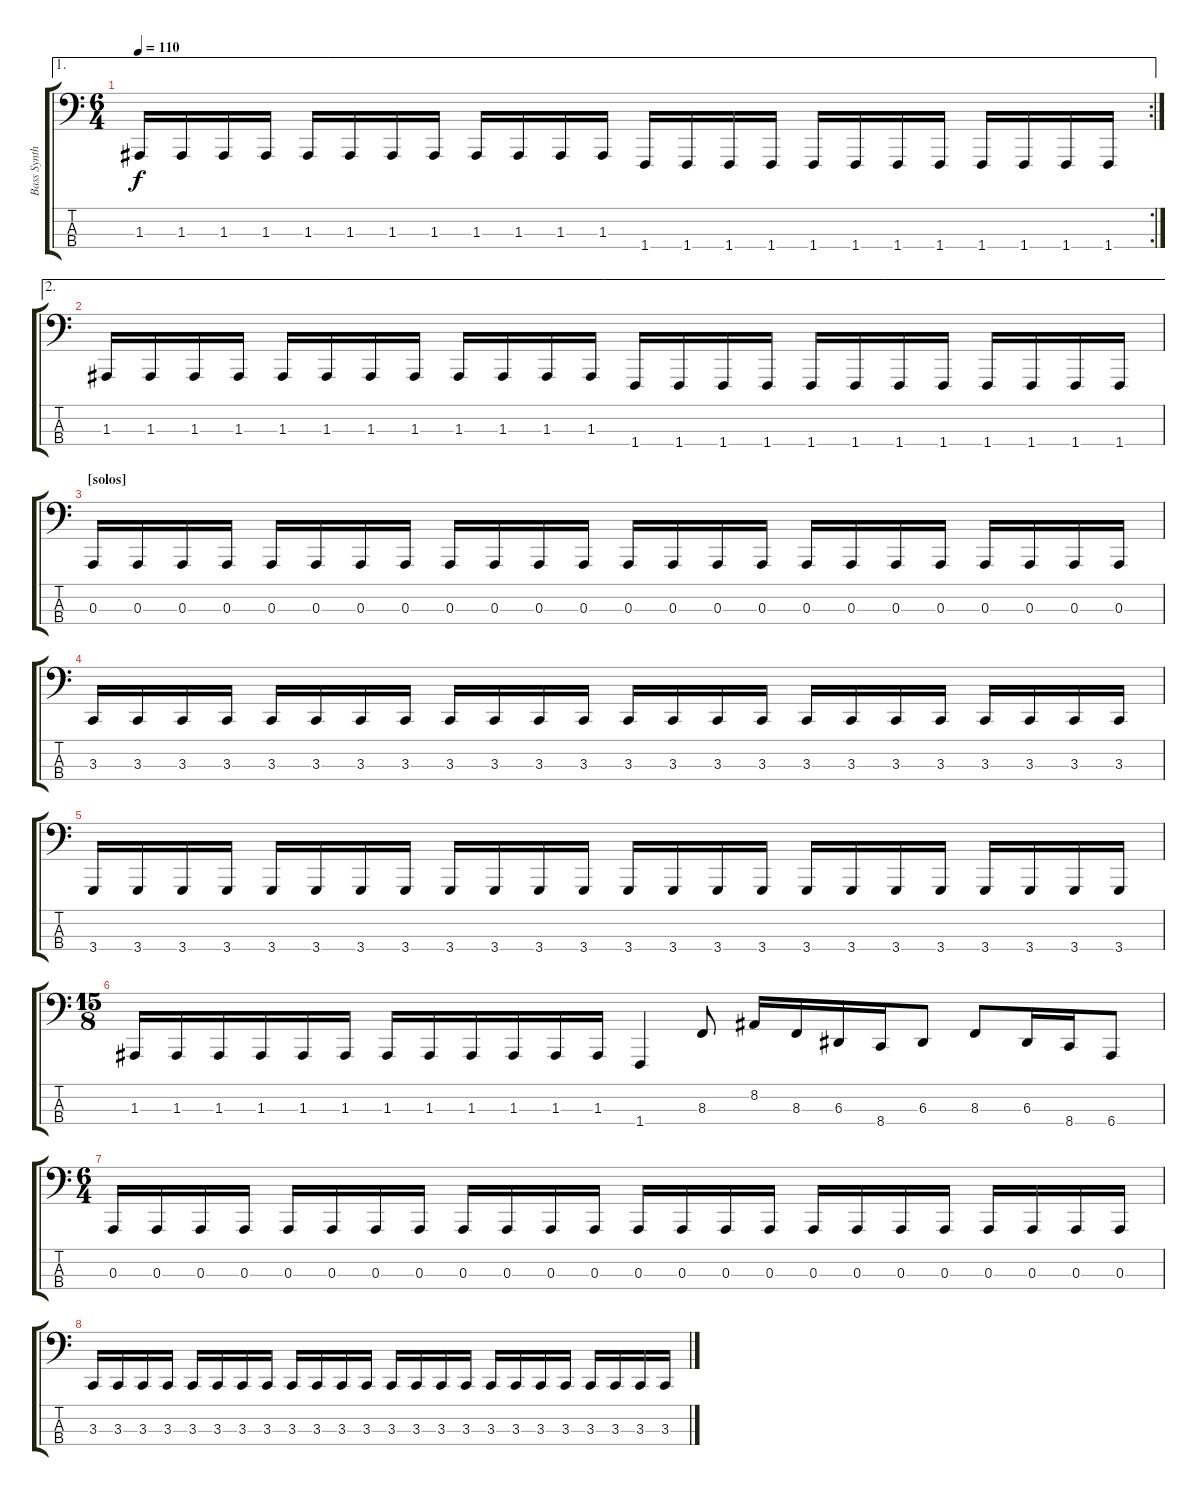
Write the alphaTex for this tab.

\track ("Bass Synth" "Bass Synth") {instrument lead8bassandlead}
\staff {score tabs}
\tuning (G2 D2 A1 E1) {hide}
\ae 1
\rc 2
\ts (6 4)
\tempo 110
\clef f4
\ks c
1.3.16{dy f} 1.3.16 1.3.16 1.3.16 1.3.16 1.3.16 1.3.16 1.3.16 1.3.16 1.3.16 1.3.16 1.3.16 1.4.16 1.4.16 1.4.16 1.4.16 1.4.16 1.4.16 1.4.16 1.4.16 1.4.16 1.4.16 1.4.16 1.4.16 |
\ae 2
1.3.16 1.3.16 1.3.16 1.3.16 1.3.16 1.3.16 1.3.16 1.3.16 1.3.16 1.3.16 1.3.16 1.3.16 1.4.16 1.4.16 1.4.16 1.4.16 1.4.16 1.4.16 1.4.16 1.4.16 1.4.16 1.4.16 1.4.16 1.4.16 |
\section ("" "[solos]")
0.3.16 0.3.16 0.3.16 0.3.16 0.3.16 0.3.16 0.3.16 0.3.16 0.3.16 0.3.16 0.3.16 0.3.16 0.3.16 0.3.16 0.3.16 0.3.16 0.3.16 0.3.16 0.3.16 0.3.16 0.3.16 0.3.16 0.3.16 0.3.16 |
3.3.16 3.3.16 3.3.16 3.3.16 3.3.16 3.3.16 3.3.16 3.3.16 3.3.16 3.3.16 3.3.16 3.3.16 3.3.16 3.3.16 3.3.16 3.3.16 3.3.16 3.3.16 3.3.16 3.3.16 3.3.16 3.3.16 3.3.16 3.3.16 |
3.4.16 3.4.16 3.4.16 3.4.16 3.4.16 3.4.16 3.4.16 3.4.16 3.4.16 3.4.16 3.4.16 3.4.16 3.4.16 3.4.16 3.4.16 3.4.16 3.4.16 3.4.16 3.4.16 3.4.16 3.4.16 3.4.16 3.4.16 3.4.16 |
\ts (15 8)
1.3.16 1.3.16 1.3.16 1.3.16 1.3.16 1.3.16 1.3.16 1.3.16 1.3.16 1.3.16 1.3.16 1.3.16 1.4.4 8.3.8 8.2.16 8.3.16 6.3.16 8.4.16 6.3.8 8.3.8 6.3.16 8.4.16 6.4.8 |
\ts (6 4)
0.3.16 0.3.16 0.3.16 0.3.16 0.3.16 0.3.16 0.3.16 0.3.16 0.3.16 0.3.16 0.3.16 0.3.16 0.3.16 0.3.16 0.3.16 0.3.16 0.3.16 0.3.16 0.3.16 0.3.16 0.3.16 0.3.16 0.3.16 0.3.16 |
3.3.16 3.3.16 3.3.16 3.3.16 3.3.16 3.3.16 3.3.16 3.3.16 3.3.16 3.3.16 3.3.16 3.3.16 3.3.16 3.3.16 3.3.16 3.3.16 3.3.16 3.3.16 3.3.16 3.3.16 3.3.16 3.3.16 3.3.16 3.3.16
